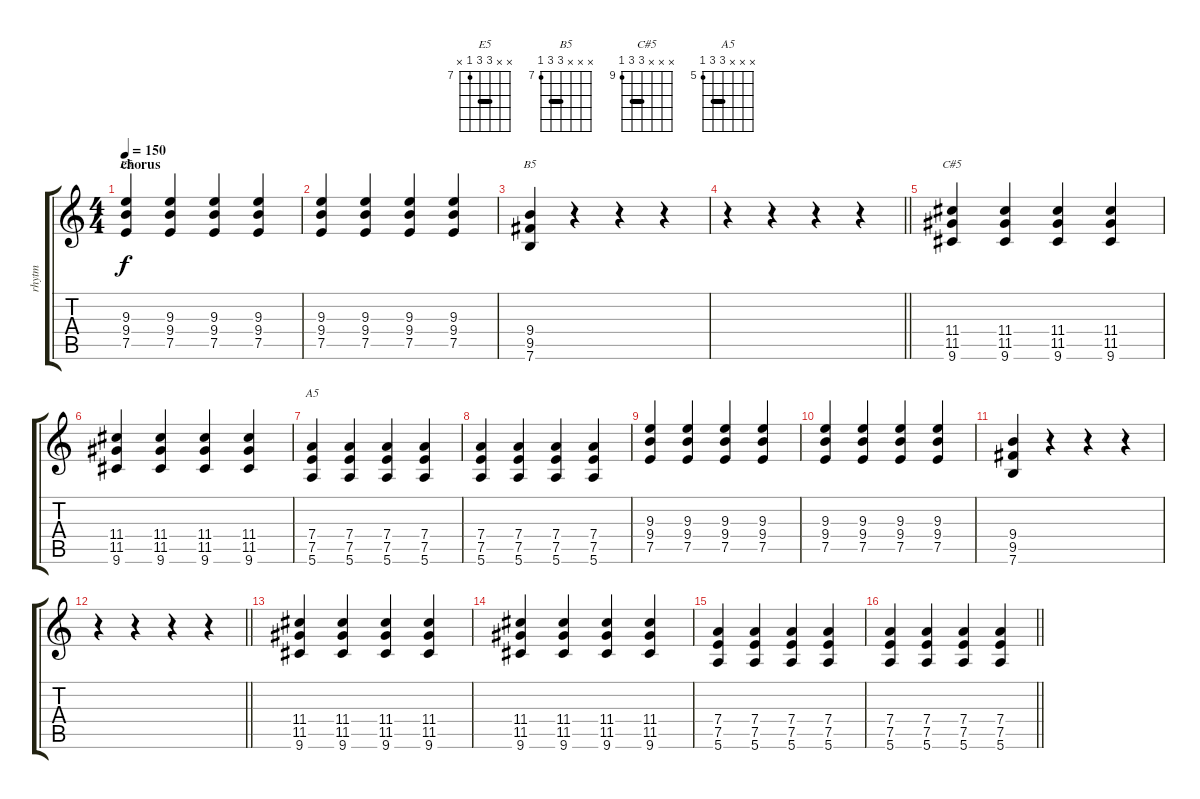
\track ("rhytm" "rhytm") {instrument distortionguitar}
\staff {score tabs}
\tuning (E4 B3 G3 D3 A2 E2) {hide}
\chord ("E5" x x 9 9 7 x) {firstfret 7 barre 9}
\chord ("B5" x x x 9 9 7) {firstfret 7 barre 9}
\chord ("C#5" x x x 11 11 9) {firstfret 9 barre 11}
\chord ("A5" x x x 7 7 5) {firstfret 5 barre 7}
\ts (4 4)
\section ("" "chorus")
\tempo 150
\clef g2
\ks c
(9.3 9.4 7.5).4{ch "E5" dy f} (9.3 9.4 7.5).4 (9.3 9.4 7.5).4 (9.3 9.4 7.5).4 |
(9.3 9.4 7.5).4 (9.3 9.4 7.5).4 (9.3 9.4 7.5).4 (9.3 9.4 7.5).4 |
(9.4 9.5 7.6).4{ch "B5"} r.4 r.4 r.4 |
\barLineRight lightlight
r.4 r.4 r.4 r.4 |
(11.4 11.5 9.6).4{ch "C#5"} (11.4 11.5 9.6).4 (11.4 11.5 9.6).4 (11.4 11.5 9.6).4 |
(11.4 11.5 9.6).4 (11.4 11.5 9.6).4 (11.4 11.5 9.6).4 (11.4 11.5 9.6).4 |
(7.4 7.5 5.6).4{ch "A5"} (7.4 7.5 5.6).4 (7.4 7.5 5.6).4 (7.4 7.5 5.6).4 |
(7.4 7.5 5.6).4 (7.4 7.5 5.6).4 (7.4 7.5 5.6).4 (7.4 7.5 5.6).4 |
(9.3 9.4 7.5).4 (9.3 9.4 7.5).4 (9.3 9.4 7.5).4 (9.3 9.4 7.5).4 |
(9.3 9.4 7.5).4 (9.3 9.4 7.5).4 (9.3 9.4 7.5).4 (9.3 9.4 7.5).4 |
(9.4 9.5 7.6).4 r.4 r.4 r.4 |
\barLineRight lightlight
r.4 r.4 r.4 r.4 |
(11.4 11.5 9.6).4 (11.4 11.5 9.6).4 (11.4 11.5 9.6).4 (11.4 11.5 9.6).4 |
(11.4 11.5 9.6).4 (11.4 11.5 9.6).4 (11.4 11.5 9.6).4 (11.4 11.5 9.6).4 |
(7.4 7.5 5.6).4 (7.4 7.5 5.6).4 (7.4 7.5 5.6).4 (7.4 7.5 5.6).4 |
\barLineRight lightlight
(7.4 7.5 5.6).4 (7.4 7.5 5.6).4 (7.4 7.5 5.6).4 (7.4 7.5 5.6).4
